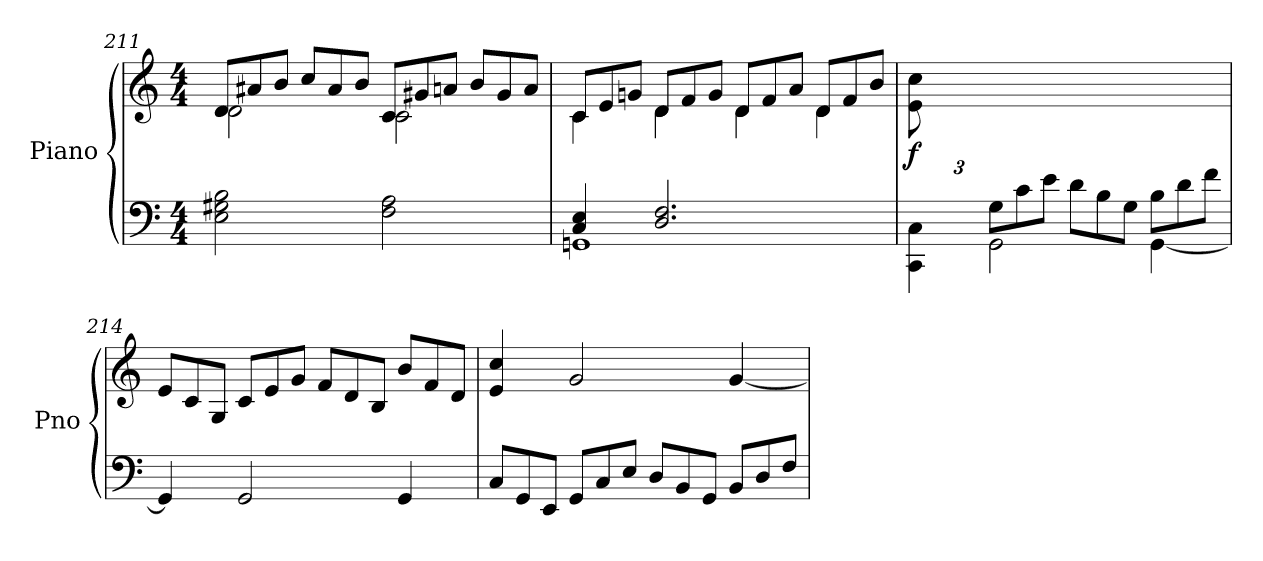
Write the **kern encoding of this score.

**kern	**kern	**dynam
*part1	*part1	*part1
*staff2	*staff1	*staff1/2
*I"Piano	*	*
*I'Pno	*	*
!!LO:LB:g=z
*clefF4	*clefG2	*
*k[]	*k[]	*
*M4/4	*M4/4	*
*	*Xtuplet	*
=211	=211	=211
*	*^	*
2E\ 2G#X\ 2B\	12d/L	2d\	.
.	12a#X/	.	.
.	12b/J	.	.
.	12cc/L	.	.
.	12a#/	.	.
.	12b/J	.	.
2F\ 2A\	12c/L	2c\	.
.	12g#X/	.	.
.	12an/J	.	.
.	12b/L	.	.
.	12g#/	.	.
.	12a/J	.	.
=212	=212	=212	=212
*^	*	*	*
!	!	!	!	!LO:DY:a=2
4C/ 4E/	1GGn	12c/L	4c\	other-dynamics
.	.	12e/	.	.
.	.	12gn/J	.	.
2.D/ 2.F/	.	12d/L	4d\	.
.	.	12f/	.	.
.	.	12g/J	.	.
.	.	12d/L	4d\	.
.	.	12f/	.	.
.	.	12a/J	.	.
.	.	12d/L	4d\	.
.	.	12f/	.	.
.	.	12b/J	.	.
*	*	*v	*v	*
=213	=213	=213	=213
!	!	!	!LO:DY:b
12ryy	4CC\ 4C\	12e\ 12cc\L	f
12G/	.	12%11ryy	.
12E/J	.	.	.
*Xtuplet	*	*	*
12G\L	2GG\	.	.
12c\	.	.	.
12e\J	.	.	.
12d\L	.	.	.
12B\	.	.	.
12G\J	.	.	.
12B\L	[4GG\	.	.
12d\	.	.	.
12f\J	.	.	.
*v	*v	*	*
!!LO:PB:g=z
=214	=214	=214
4GG/]	12e/L	.
.	12c/	.
.	12G/J	.
2GG/	12c/L	.
.	12e/	.
.	12g/J	.
.	12f/L	.
.	12d/	.
.	12B/J	.
4GG/	12b/L	.
.	12f/	.
.	12d/J	.
=215	=215	=215
12C/L	4e/ 4cc/	.
12GG/	.	.
12EE/J	.	.
12GG/L	2g/	.
12C/	.	.
12E/J	.	.
12D/L	.	.
12BB/	.	.
12GG/J	.	.
12BB/L	[4g/	.
12D/	.	.
12F/J	.	.
=	=	=
*-	*-	*-
